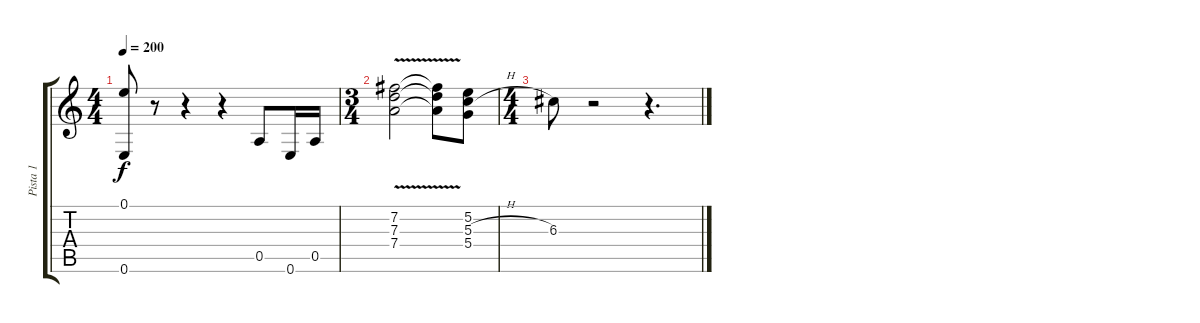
\track ("Pista 1" "Pista 1") {instrument distortionguitar}
\staff {score tabs}
\tuning (E4 B3 G3 D3 A2 E2) {hide}
\ts (4 4)
\tempo 200
\clef g2
\ks c
(0.1 0.6).8{dy f} r.8 r.4 r.4 0.5.8 0.6.16 0.5.16 |
\ts (3 4)
(7.2{v} 7.3{v} 7.4{v}).2 (7.2{t} 7.3{t} 7.4{t}).8 (5.2 5.3{h} 5.4).8 |
\ts (4 4)
6.3.8 r.2 r.4{d}
